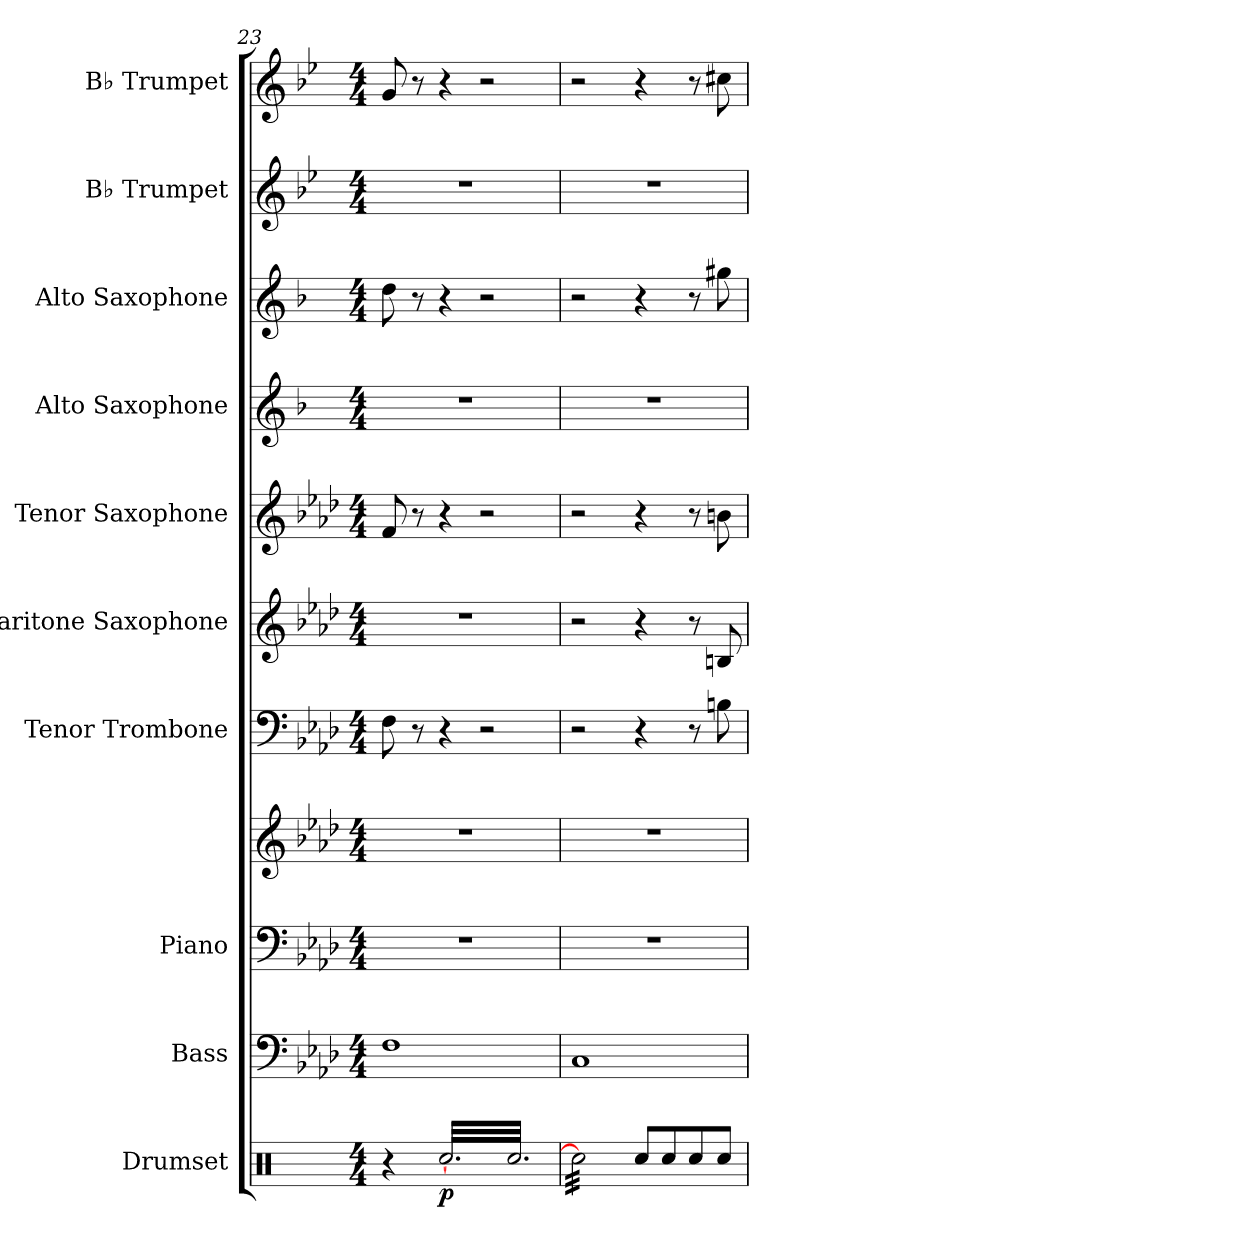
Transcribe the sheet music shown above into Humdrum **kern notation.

**kern	**dynam	**kern	**kern	**kern	**kern	**kern	**kern	**kern	**kern	**kern	**kern
*part10	*part10	*part9	*part8	*part8	*part7	*part6	*part5	*part4	*part3	*part2	*part1
*staff11	*staff11	*staff10	*staff9	*staff8	*staff7	*staff6	*staff5	*staff4	*staff3	*staff2	*staff1
*I"Drumset	*	*I"Bass	*I"Piano	*	*I"Tenor Trombone	*I"Baritone Saxophone	*I"Tenor Saxophone	*I"Alto Saxophone	*I"Alto Saxophone	*I"B♭ Trumpet	*I"B♭ Trumpet
*I'Drs.	*	*I'Bass	*I'Pno.	*	*I'T. Tbn.	*I'Bar. Sax.	*I'T. Sax.	*I'A. Sax.	*I'A. Sax.	*I'B♭ Tpt.	*I'B♭ Tpt.
*clefX	*	*clefF4	*clefF4	*clefG2	*clefF4	*clefG2	*clefG2	*clefG2	*clefG2	*clefG2	*clefG2
*	*	*ITrd7c12	*	*	*	*ITrd12c21	*ITrd8c14	*ITrd5c9	*ITrd5c9	*ITrd1c2	*ITrd1c2
*k[]	*	*k[b-e-a-d-]	*k[b-e-a-d-]	*k[b-e-a-d-]	*k[b-e-a-d-]	*k[b-e-a-d-]	*k[b-e-a-d-]	*k[b-e-a-d-]	*k[b-e-a-d-]	*k[b-e-a-d-]	*k[b-e-a-d-]
*M4/4	*	*M4/4	*M4/4	*M4/4	*M4/4	*M4/4	*M4/4	*M4/4	*M4/4	*M4/4	*M4/4
=23	=23	=23	=23	=23	=23	=23	=23	=23	=23	=23	=23
4r	.	1FF	1r	1r	8F\	1r	8F/	1r	8f\	1r	8f/
.	.	.	.	.	8r	.	8r	.	8r	.	8r
!	!LO:DY:b	!	!	!	!	!	!	!	!	!	!
*tremolo	*	*	*	*	*	*	*	*	*	*	*
[32Rcc/LLL	p	.	.	.	4r	.	4r	.	4r	.	4r
32Rcc/	.	.	.	.	.	.	.	.	.	.	.
32Rcc/	.	.	.	.	.	.	.	.	.	.	.
32Rcc/	.	.	.	.	.	.	.	.	.	.	.
32Rcc/	.	.	.	.	.	.	.	.	.	.	.
32Rcc/	.	.	.	.	.	.	.	.	.	.	.
32Rcc/	.	.	.	.	.	.	.	.	.	.	.
32Rcc/	.	.	.	.	.	.	.	.	.	.	.
32Rcc/	.	.	.	.	2r	.	2r	.	2r	.	2r
32Rcc/	.	.	.	.	.	.	.	.	.	.	.
32Rcc/	.	.	.	.	.	.	.	.	.	.	.
32Rcc/	.	.	.	.	.	.	.	.	.	.	.
32Rcc/	.	.	.	.	.	.	.	.	.	.	.
32Rcc/	.	.	.	.	.	.	.	.	.	.	.
32Rcc/	.	.	.	.	.	.	.	.	.	.	.
32Rcc/	.	.	.	.	.	.	.	.	.	.	.
32Rcc/	.	.	.	.	.	.	.	.	.	.	.
32Rcc/	.	.	.	.	.	.	.	.	.	.	.
32Rcc/	.	.	.	.	.	.	.	.	.	.	.
32Rcc/	.	.	.	.	.	.	.	.	.	.	.
32Rcc/	.	.	.	.	.	.	.	.	.	.	.
32Rcc/	.	.	.	.	.	.	.	.	.	.	.
32Rcc/	.	.	.	.	.	.	.	.	.	.	.
32Rcc/JJJ	.	.	.	.	.	.	.	.	.	.	.
=24	=24	=24	=24	=24	=24	=24	=24	=24	=24	=24	=24
32Rcc\]LLL	.	1CC	1r	1r	2r	2r	2r	1r	2r	1r	2r
32Rcc\	.	.	.	.	.	.	.	.	.	.	.
32Rcc\	.	.	.	.	.	.	.	.	.	.	.
32Rcc\	.	.	.	.	.	.	.	.	.	.	.
32Rcc\	.	.	.	.	.	.	.	.	.	.	.
32Rcc\	.	.	.	.	.	.	.	.	.	.	.
32Rcc\	.	.	.	.	.	.	.	.	.	.	.
32Rcc\	.	.	.	.	.	.	.	.	.	.	.
32Rcc\	.	.	.	.	.	.	.	.	.	.	.
32Rcc\	.	.	.	.	.	.	.	.	.	.	.
32Rcc\	.	.	.	.	.	.	.	.	.	.	.
32Rcc\	.	.	.	.	.	.	.	.	.	.	.
32Rcc\	.	.	.	.	.	.	.	.	.	.	.
32Rcc\	.	.	.	.	.	.	.	.	.	.	.
32Rcc\	.	.	.	.	.	.	.	.	.	.	.
32Rcc\JJJ	.	.	.	.	.	.	.	.	.	.	.
*Xtremolo	*	*	*	*	*	*	*	*	*	*	*
8Rcc/L	.	.	.	.	4r	4r	4r	.	4r	.	4r
8Rcc/	.	.	.	.	.	.	.	.	.	.	.
8Rcc/	.	.	.	.	8r	8r	8r	.	8r	.	8r
8Rcc/J	.	.	.	.	8Bn\	8BBn/	8Bn\	.	8bn\	.	8bn\
=	=	=	=	=	=	=	=	=	=	=	=
*-	*-	*-	*-	*-	*-	*-	*-	*-	*-	*-	*-
